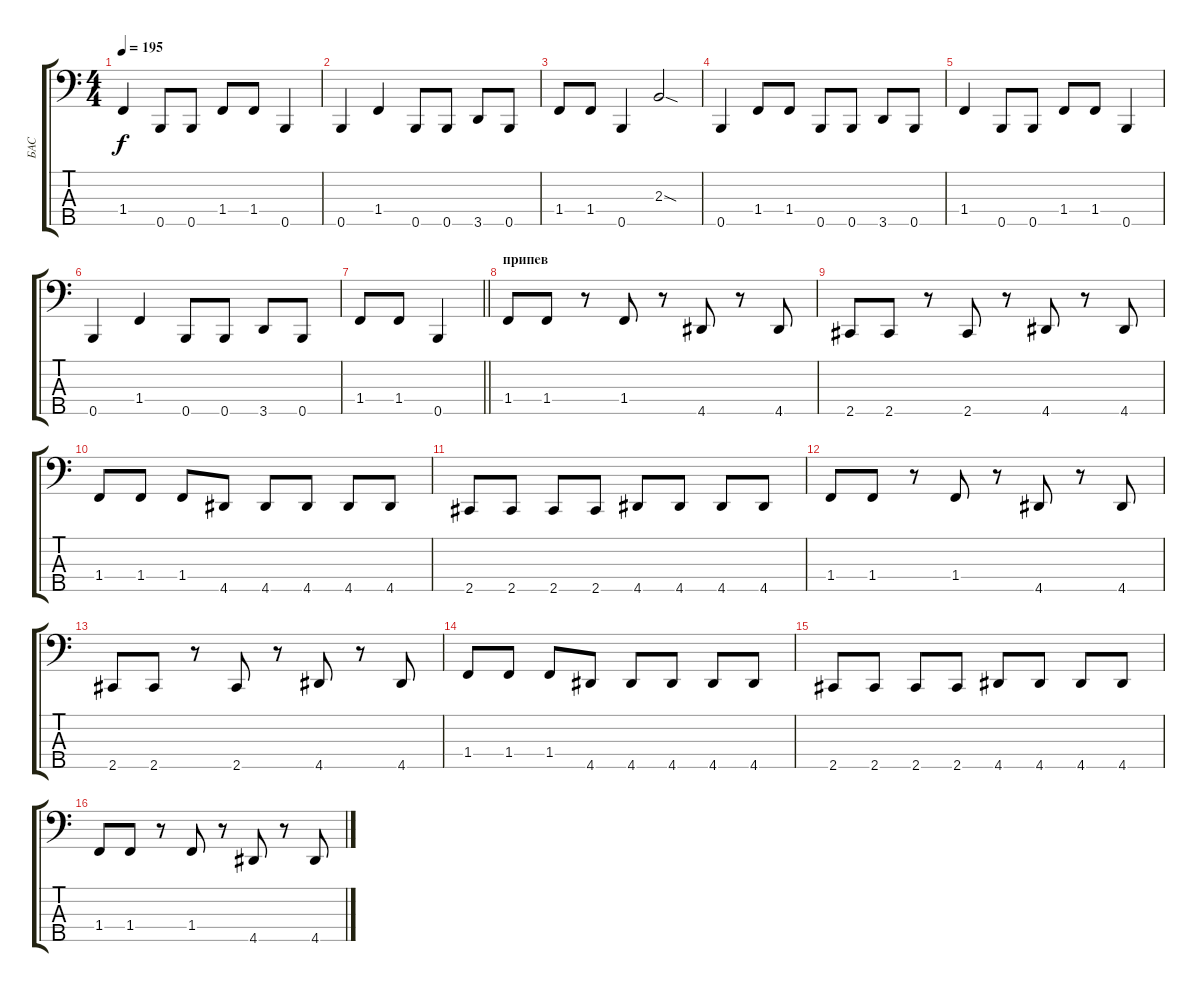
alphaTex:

\track ("БАС" "БАС") {instrument electricbasspick}
\staff {score tabs}
\tuning (G2 D2 A1 E1 B0) {hide}
\ts (4 4)
\tempo 195
\clef f4
\ks c
1.4.4{dy f} 0.5.8 0.5.8 1.4.8 1.4.8 0.5.4 |
0.5.4 1.4.4 0.5.8 0.5.8 3.5.8 0.5.8 |
1.4.8 1.4.8 0.5.4 2.3{sod}.2 |
0.5.4 1.4.8 1.4.8 0.5.8 0.5.8 3.5.8 0.5.8 |
1.4.4 0.5.8 0.5.8 1.4.8 1.4.8 0.5.4 |
0.5.4 1.4.4 0.5.8 0.5.8 3.5.8 0.5.8 |
\barLineRight lightlight
1.4.8 1.4.8 0.5.4 |
\section ("" "припев")
1.4.8 1.4.8 r.8 1.4.8 r.8 4.5.8 r.8 4.5.8 |
2.5.8 2.5.8 r.8 2.5.8 r.8 4.5.8 r.8 4.5.8 |
1.4.8 1.4.8 1.4.8 4.5.8 4.5.8 4.5.8 4.5.8 4.5.8 |
2.5.8 2.5.8 2.5.8 2.5.8 4.5.8 4.5.8 4.5.8 4.5.8 |
1.4.8 1.4.8 r.8 1.4.8 r.8 4.5.8 r.8 4.5.8 |
2.5.8 2.5.8 r.8 2.5.8 r.8 4.5.8 r.8 4.5.8 |
1.4.8 1.4.8 1.4.8 4.5.8 4.5.8 4.5.8 4.5.8 4.5.8 |
2.5.8 2.5.8 2.5.8 2.5.8 4.5.8 4.5.8 4.5.8 4.5.8 |
1.4.8 1.4.8 r.8 1.4.8 r.8 4.5.8 r.8 4.5.8
